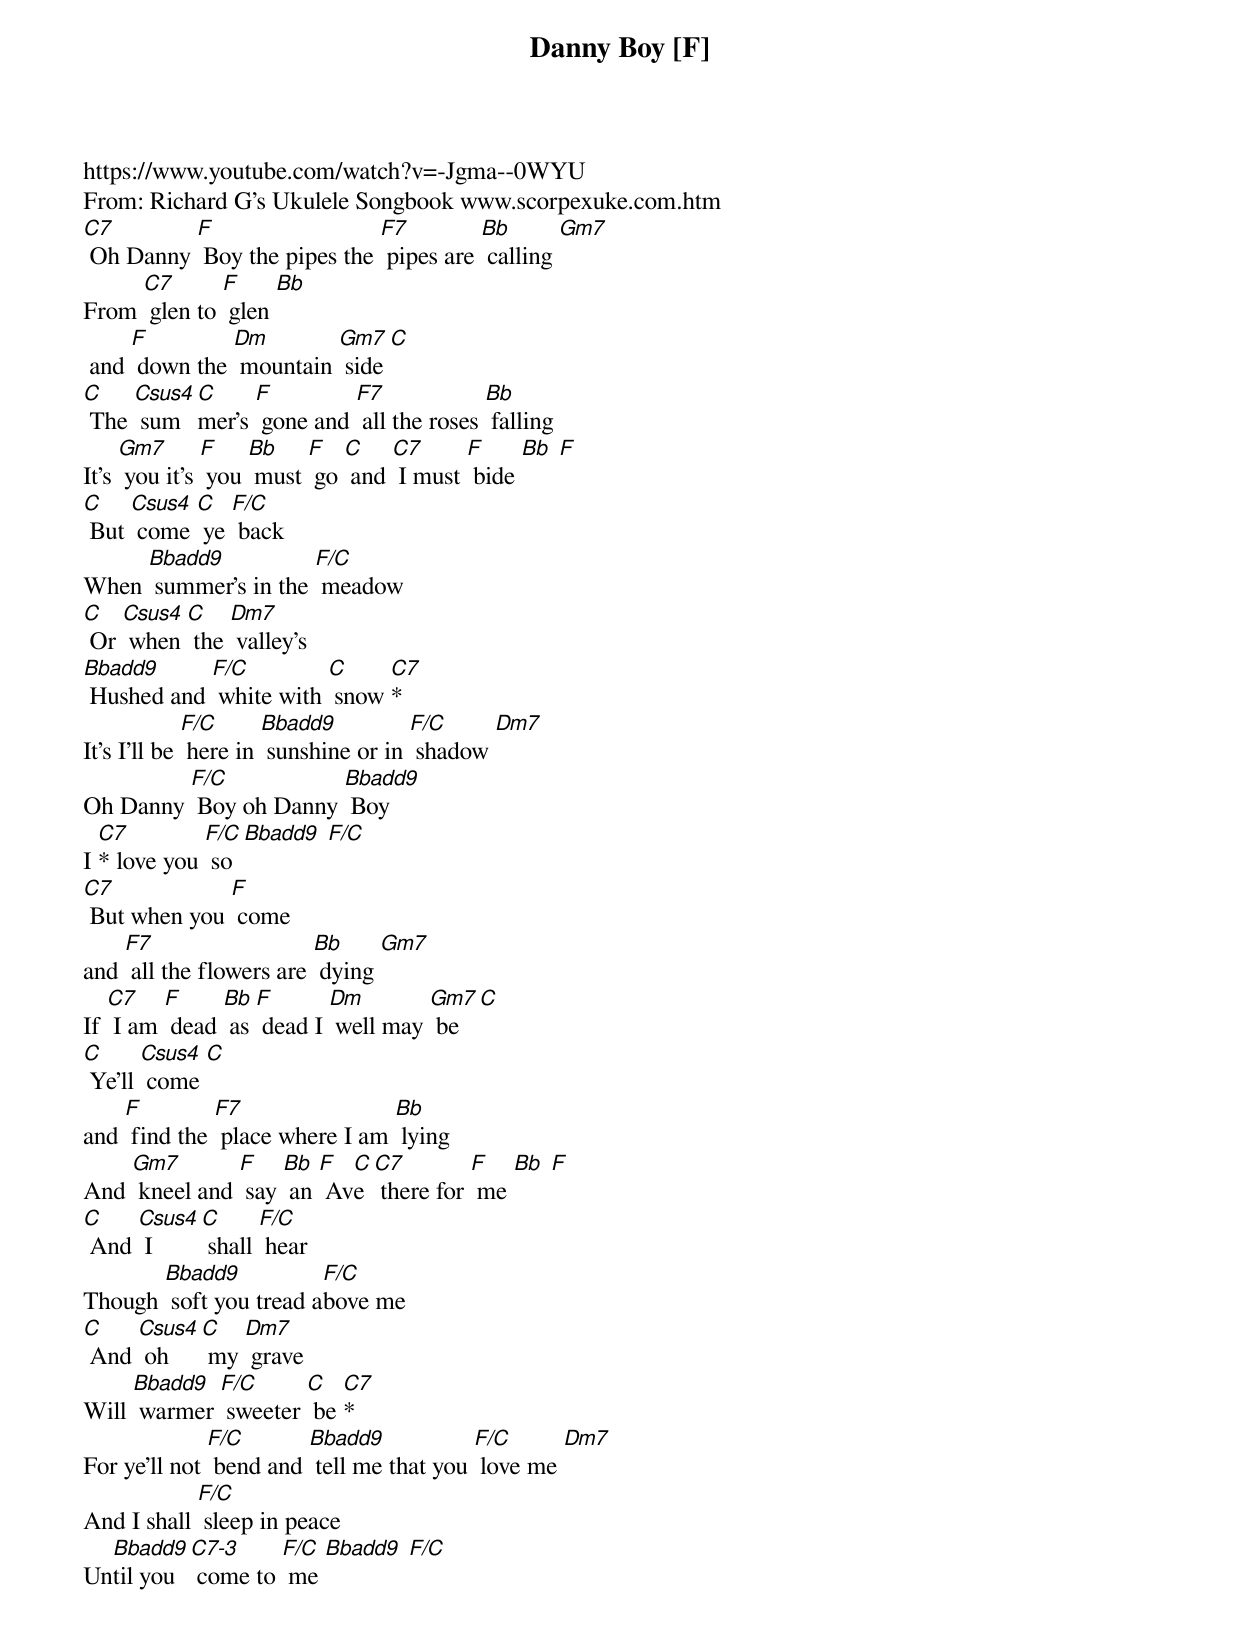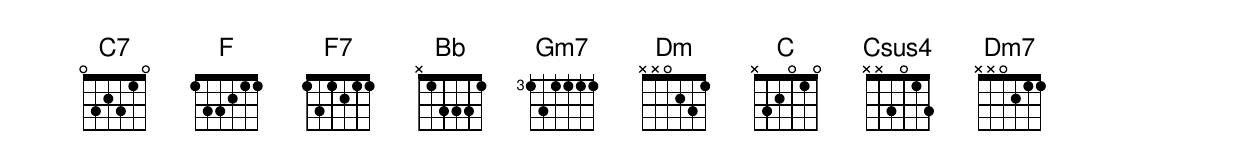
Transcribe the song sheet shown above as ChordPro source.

{t: Danny Boy [F] }
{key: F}
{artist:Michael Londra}
https://www.youtube.com/watch?v=-Jgma--0WYU
From: Richard G's Ukulele Songbook www.scorpexuke.com.htm
{c: }
[C7] Oh Danny [F] Boy the pipes the [F7] pipes are [Bb] calling [Gm7]
From [C7] glen to [F] glen [Bb]
 and [F] down the [Dm] mountain [Gm7] side [C]
[C] The [Csus4] sum[C]mer's [F] gone and [F7] all the roses [Bb] falling
It's [Gm7] you it's [F] you [Bb] must [F] go [C] and [C7] I must [F] bide [Bb] [F]
{c: }
[C] But [Csus4] come [C] ye [F/C] back
When [Bbadd9] summer's in the [F/C] meadow
[C] Or [Csus4] when [C] the [Dm7] valley's
[Bbadd9] Hushed and [F/C] white with [C] snow [C7]*
It's I'll be [F/C] here in [Bbadd9] sunshine or in [F/C] shadow [Dm7]
Oh Danny [F/C] Boy oh Danny [Bbadd9] Boy
I [C7]* love you [F/C] so [Bbadd9] [F/C]
{c: }
[C7] But when you [F] come
and [F7] all the flowers are [Bb] dying [Gm7]
If [C7] I am [F] dead [Bb] as [F] dead I [Dm] well may [Gm7] be [C]
[C] Ye'll [Csus4] come [C]
and [F] find the [F7] place where I am [Bb] lying
And [Gm7] kneel and [F] say [Bb] an [F] Av[C]e [C7] there for [F] me [Bb] [F]
{c: }
[C] And [Csus4] I [C] shall [F/C] hear
Though [Bbadd9] soft you tread a[F/C]bove me
[C] And [Csus4] oh [C] my [Dm7] grave
Will [Bbadd9] warmer [F/C] sweeter [C] be [C7]*
For ye'll not [F/C] bend and [Bbadd9] tell me that you [F/C] love me [Dm7]
And I shall [F/C] sleep in peace
Un[Bbadd9]til you [C7-3] come to [F/C] me [Bbadd9] [F/C]
